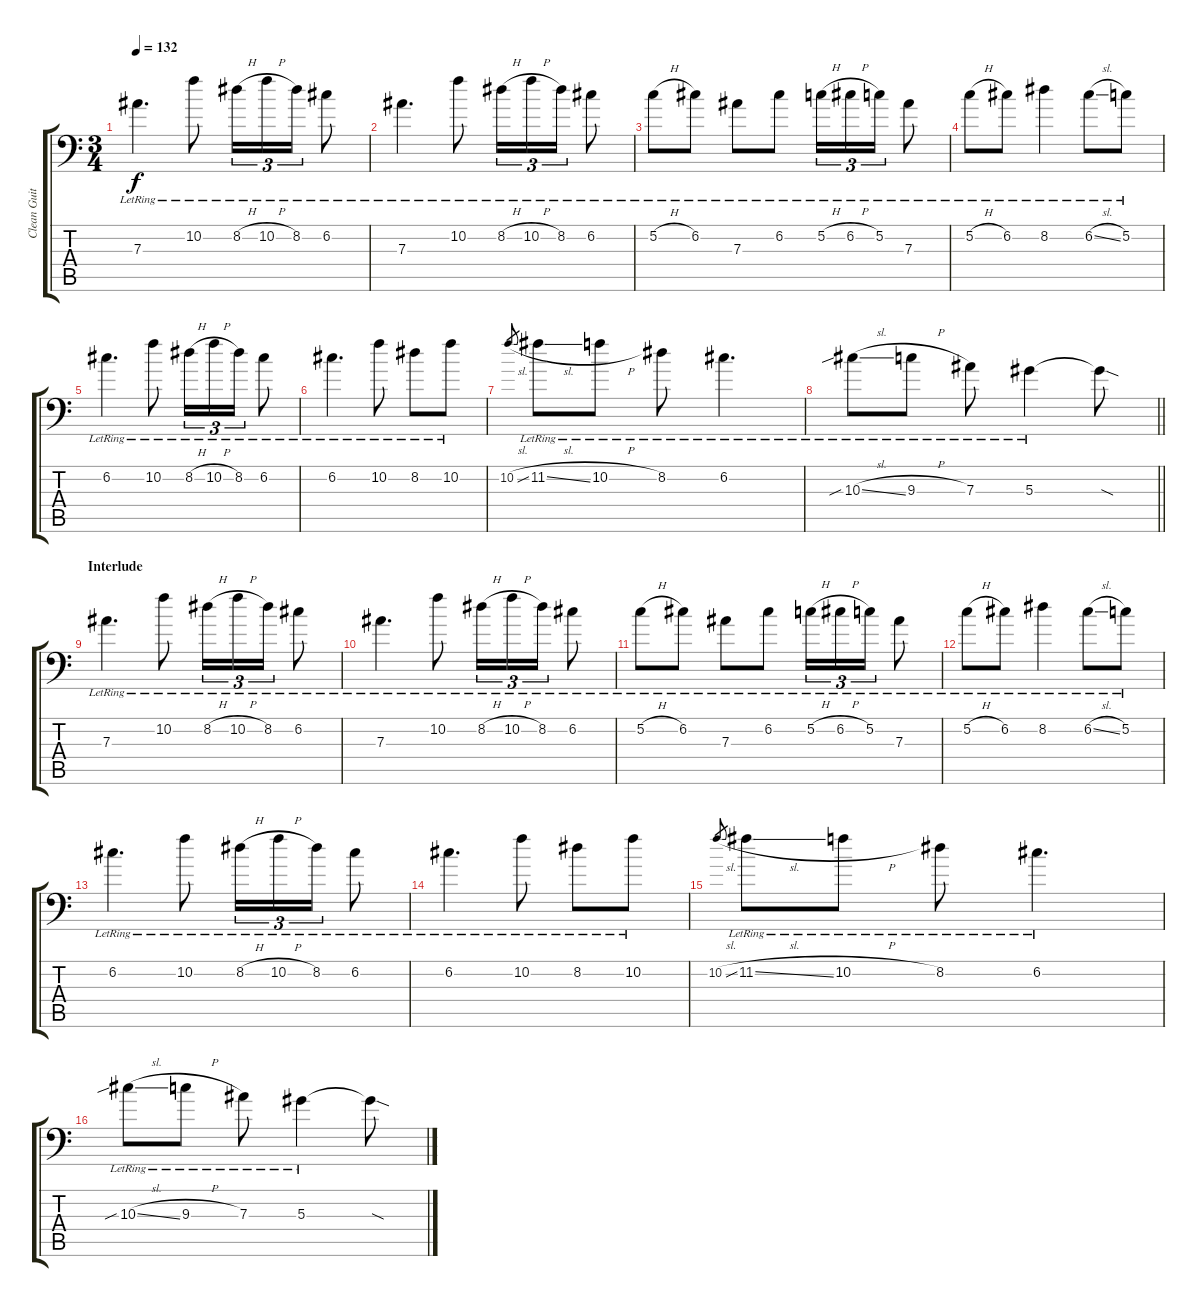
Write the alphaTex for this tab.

\track ("Clean Guitar 2" "Clean Guit") {instrument electricguitarclean}
\staff {score tabs}
\tuning (C4 G3 Eb3 Bb2 F2 Bb1) {hide}
\ts (3 4)
\tempo 132
\clef f4
\ks c
7.3{lr}.4{d dy f} 10.2{lr}.8 8.2{h lr}.16{tu (3 2)} 10.2{h lr}.16{tu (3 2)} 8.2{lr}.16{tu (3 2)} 6.2{lr}.8 |
7.3{lr}.4{d} 10.2{lr}.8 8.2{h lr}.16{tu (3 2)} 10.2{h lr}.16{tu (3 2)} 8.2{lr}.16{tu (3 2)} 6.2{lr}.8 |
5.2{h lr}.8 6.2{lr}.8 7.3{lr}.8 6.2{lr}.8 5.2{h lr}.16{tu (3 2)} 6.2{h lr}.16{tu (3 2)} 5.2{lr}.16{tu (3 2)} 7.3{lr}.8 |
5.2{h lr}.8 6.2{lr}.8 8.2{lr}.4 6.2{sl lr}.8 5.2{lr}.8 |
6.2{lr}.4{d} 10.2{lr}.8 8.2{h lr}.16{tu (3 2)} 10.2{h lr}.16{tu (3 2)} 8.2{lr}.16{tu (3 2)} 6.2{lr}.8 |
6.2{lr}.4{d} 10.2{lr}.8 8.2{lr}.8 10.2{lr}.8 |
10.2{sl}.8{gr} 11.2{sl lr}.8 10.2{h lr}.8 8.2{lr}.8 6.2{lr}.4{d} |
\barLineRight lightlight
10.3{sib sl lr}.8 9.3{h lr}.8 7.3{lr}.8 5.3{lr}.4 5.3{sod t}.8 |
\section ("" "Interlude")
7.3{lr}.4{d} 10.2{lr}.8 8.2{h lr}.16{tu (3 2)} 10.2{h lr}.16{tu (3 2)} 8.2{lr}.16{tu (3 2)} 6.2{lr}.8 |
7.3{lr}.4{d} 10.2{lr}.8 8.2{h lr}.16{tu (3 2)} 10.2{h lr}.16{tu (3 2)} 8.2{lr}.16{tu (3 2)} 6.2{lr}.8 |
5.2{h lr}.8 6.2{lr}.8 7.3{lr}.8 6.2{lr}.8 5.2{h lr}.16{tu (3 2)} 6.2{h lr}.16{tu (3 2)} 5.2{lr}.16{tu (3 2)} 7.3{lr}.8 |
5.2{h lr}.8 6.2{lr}.8 8.2{lr}.4 6.2{sl lr}.8 5.2{lr}.8 |
6.2{lr}.4{d} 10.2{lr}.8 8.2{h lr}.16{tu (3 2)} 10.2{h lr}.16{tu (3 2)} 8.2{lr}.16{tu (3 2)} 6.2{lr}.8 |
6.2{lr}.4{d} 10.2{lr}.8 8.2{lr}.8 10.2{lr}.8 |
10.2{sl}.8{gr} 11.2{sl lr}.8 10.2{h lr}.8 8.2{lr}.8 6.2{lr}.4{d} |
10.3{sib sl lr}.8 9.3{h lr}.8 7.3{lr}.8 5.3{lr}.4 5.3{sod t}.8
